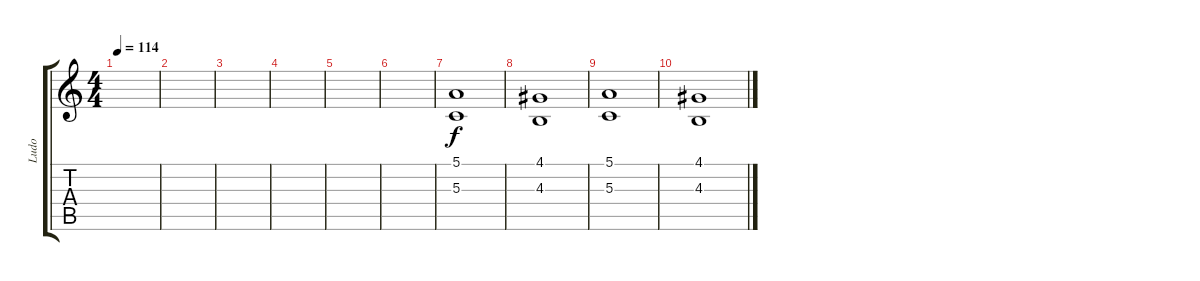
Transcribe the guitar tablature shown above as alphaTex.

\track ("Ludo" "Ludo") {instrument fx7echoes}
\staff {score tabs}
\tuning (E4 B3 G3 D3 A2 D2) {hide}
\ts (4 4)
\tempo 114
\clef g2
\ks c
|
|
|
|
|
|
(5.1 5.3).1 |
(4.1 4.3).1 |
(5.1 5.3).1 |
(4.1 4.3).1
